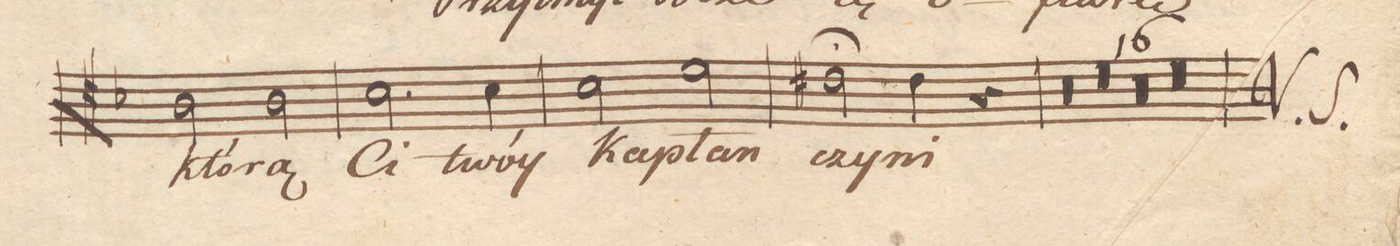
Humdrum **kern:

**kern	**text	**dynam
*I"Tenore.	*	*
*clefC4	*	*
*k[b-]	*	*
*met(c|)	*	*
*M2/2	*	*
2A\	któ-	.
2A\	-rą	.
=6	=6	=6
2.B-\	Ci	.
4B-\	twóy	.
=7	=7	=7
2B-\	kap-	.
2d\	-łan	.
=8	=8	=8
2c#X;\	czy-	.
4c#\	-ni	.
4r	.	.
=9	=9	=9
00r	.	.
=10	=10	=10
=11	=11	=11
=12	=12	=12
=13	=13	=13
00r	.	.
=14	=14	=14
=15	=15	=15
=16	=16	=16
=17	=17	=17
00r	.	.
=18	=18	=18
=19	=19	=19
=20	=20	=20
=21	=21	=21
00r	.	.
=22	=22	=22
=23	=23	=23
=24	=24	=24
=25	=25	=25
*-	*-	*-
